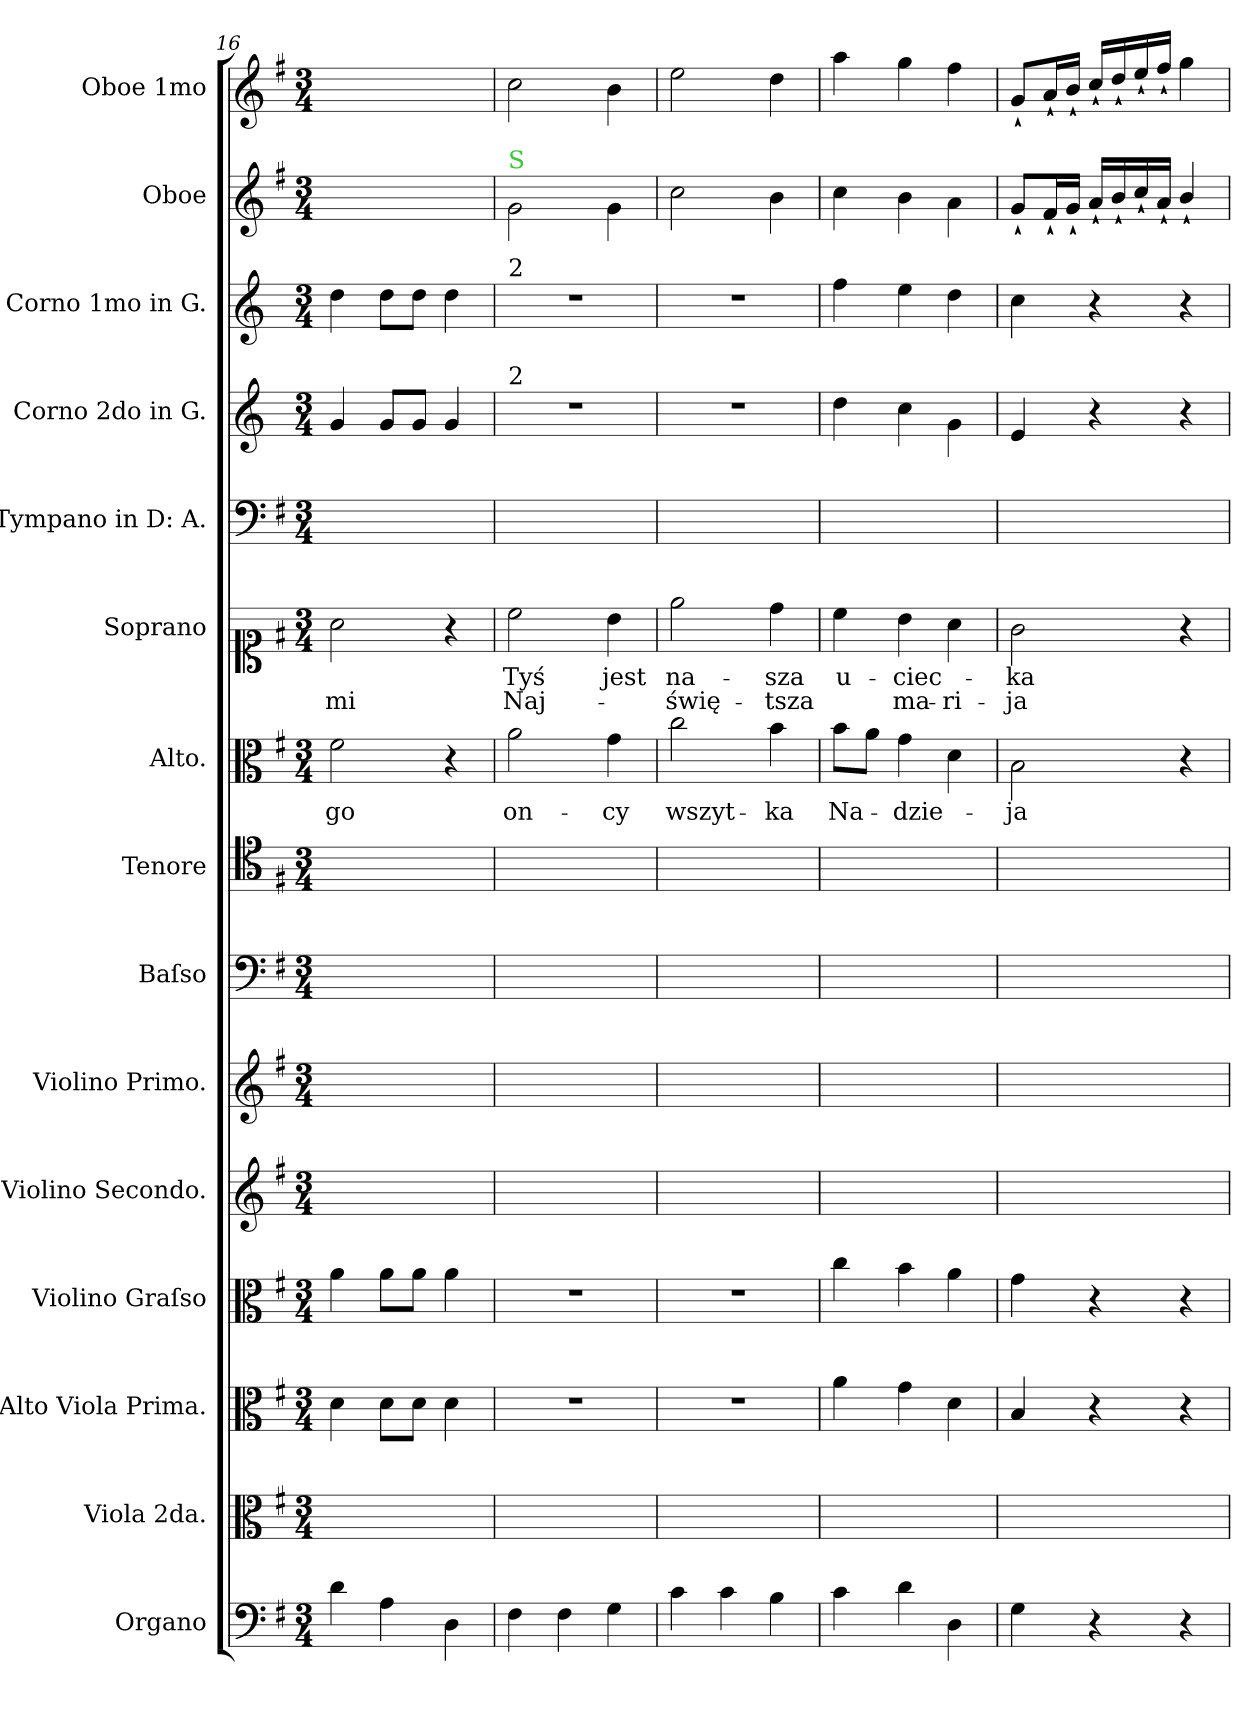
**kern	**kern	**kern	**kern	**kern	**kern	**kern	**kern	**kern	**text	**kern	**text	**text	**kern	**kern	**kern	**kern	**kern
*part15	*part14	*part13	*part12	*part11	*part10	*part9	*part8	*part7	*part7	*part6	*part6	*part6	*part5	*part4	*part3	*part2	*part1
*staff15	*staff14	*staff13	*staff12	*staff11	*staff10	*staff9	*staff8	*staff7	*staff7	*staff6	*staff6	*staff6	*staff5	*staff4	*staff3	*staff2	*staff1
*I"Organo	*I"Viola 2da.	*I"Alto Viola Prima.	*I"Violino Graſso	*I"Violino Secondo.	*I"Violino Primo.	*I"Baſso	*I"Tenore	*I"Alto.	*	*I"Soprano	*	*	*I"Tympano in D: A.	*I"Corno 2do in G.	*I"Corno 1mo in G.	*I"Oboe	*I"Oboe 1mo
*I'org	*I'vla 2	*I'a-vla	*I'vl grosso	*I'vl 2	*I'vl 1	*I'B	*I'T	*I'A	*	*I'S	*	*	*I'timp	*I'cor 2	*I'cor 1	*I'ob 2	*I'ob 1
*clefF4	*clefC3	*clefC3	*clefC3	*clefG2	*clefG2	*clefF4	*clefC4	*clefC3	*	*clefC1	*	*	*clefF4	*clefG2	*clefG2	*clefG2	*clefG2
*	*	*	*	*	*	*	*	*	*	*	*	*	*	*ITrd3c5	*ITrd3c5	*	*
*k[f#]	*k[f#]	*k[f#]	*k[f#]	*k[f#]	*k[f#]	*k[f#]	*k[f#]	*k[f#]	*	*k[f#]	*	*	*k[f#]	*k[f#]	*k[f#]	*k[f#]	*k[f#]
*G:	*G:	*G:	*G:	*G:	*G:	*G:	*G:	*G:	*	*G:	*	*	*G:	*G:	*G:	*G:	*G:
*M3/4	*M3/4	*M3/4	*M3/4	*M3/4	*M3/4	*M3/4	*M3/4	*M3/4	*	*M3/4	*	*	*M3/4	*M3/4	*M3/4	*M3/4	*M3/4
=16	=16	=16	=16	=16	=16	=16	=16	=16	=16	=16	=16	=16	=16	=16	=16	=16	=16
4d\	2.ryy	4d\	4a\	2.ryy	2.ryy	2.ryy	2.ryy	2f#\	-go	2a\	.	-mi	2.ryy	4d/	4a\	2.ryy	2.ryy
4A\	.	8d\L	8a\L	.	.	.	.	.	.	.	.	.	.	8d/L	8a\L	.	.
.	.	8d\J	8a\J	.	.	.	.	.	.	.	.	.	.	8d/J	8a\J	.	.
4D\	.	4d\	4a\	.	.	.	.	4r	.	4r	.	.	.	4d/	4a\	.	.
=17	=17	=17	=17	=17	=17	=17	=17	=17	=17	=17	=17	=17	=17	=17	=17	=17	=17
!	!	!	!	!	!	!	!	!	!	!	!	!	!	!	!	!LO:TX:a:color=limegreen:t=S	!
!	!	!	!	!	!	!	!	!	!	!	!	!	!	!	!LO:TX:a:t=2	!	!
!	!	!	!	!	!	!	!	!	!	!	!	!	!	!LO:TX:a:t=2	!	!	!
4F#\	2.ryy	2.r	2.r	2.ryy	2.ryy	2.ryy	2.ryy	2a\	on-	2cc\	Tyś	Naj-	2.ryy	2.r	2.r	2g\	2cc\
4F#\	.	.	.	.	.	.	.	.	.	.	.	.	.	.	.	.	.
4G\	.	.	.	.	.	.	.	4g\	-cy	4b\	jest	.	.	.	.	4g\	4b\
=18	=18	=18	=18	=18	=18	=18	=18	=18	=18	=18	=18	=18	=18	=18	=18	=18	=18
4c\	2.ryy	2.r	2.r	2.ryy	2.ryy	2.ryy	2.ryy	2cc\	wszyt-	2ee\	na-	-świę-	2.ryy	2.r	2.r	2cc\	2ee\
4c\	.	.	.	.	.	.	.	.	.	.	.	.	.	.	.	.	.
4B\	.	.	.	.	.	.	.	4b\	-ka	4dd\	-sza	-tsza	.	.	.	4b\	4dd\
=19	=19	=19	=19	=19	=19	=19	=19	=19	=19	=19	=19	=19	=19	=19	=19	=19	=19
4c\	2.ryy	4a\	4cc\	2.ryy	2.ryy	2.ryy	2.ryy	8b\L	Na-	4cc\	u-	.	2.ryy	4a\	4cc\	4cc\	4aa\
.	.	.	.	.	.	.	.	8a\J	.	.	.	.	.	.	.	.	.
4d\	.	4g\	4b\	.	.	.	.	4g\	-dzie-	4b\	-ciec-	ma-	.	4g\	4b\	4b\	4gg\
4D\	.	4d\	4a\	.	.	.	.	4d\	.	4a\	.	-ri-	.	4d\	4a\	4a\	4ff#\
=20	=20	=20	=20	=20	=20	=20	=20	=20	=20	=20	=20	=20	=20	=20	=20	=20	=20
4G\	2.ryy	4B/	4g\	2.ryy	2.ryy	2.ryy	2.ryy	2B\	-ja	2g\	-ka	-ja	2.ryy	4B/	4g\	8g`/L	8g`/L
.	.	.	.	.	.	.	.	.	.	.	.	.	.	.	.	16f#`/L	16a`/L
.	.	.	.	.	.	.	.	.	.	.	.	.	.	.	.	16g`/JJ	16b`/JJ
4r	.	4r	4r	.	.	.	.	.	.	.	.	.	.	4r	4r	16a`/LL	16cc`/LL
.	.	.	.	.	.	.	.	.	.	.	.	.	.	.	.	16b`/	16dd`/
.	.	.	.	.	.	.	.	.	.	.	.	.	.	.	.	16cc`/	16ee`/
.	.	.	.	.	.	.	.	.	.	.	.	.	.	.	.	16a`/JJ	16ff#`/JJ
4r	.	4r	4r	.	.	.	.	4r	.	4r	.	.	.	4r	4r	4b`/	4gg\
=	=	=	=	=	=	=	=	=	=	=	=	=	=	=	=	=	=
*-	*-	*-	*-	*-	*-	*-	*-	*-	*-	*-	*-	*-	*-	*-	*-	*-	*-
